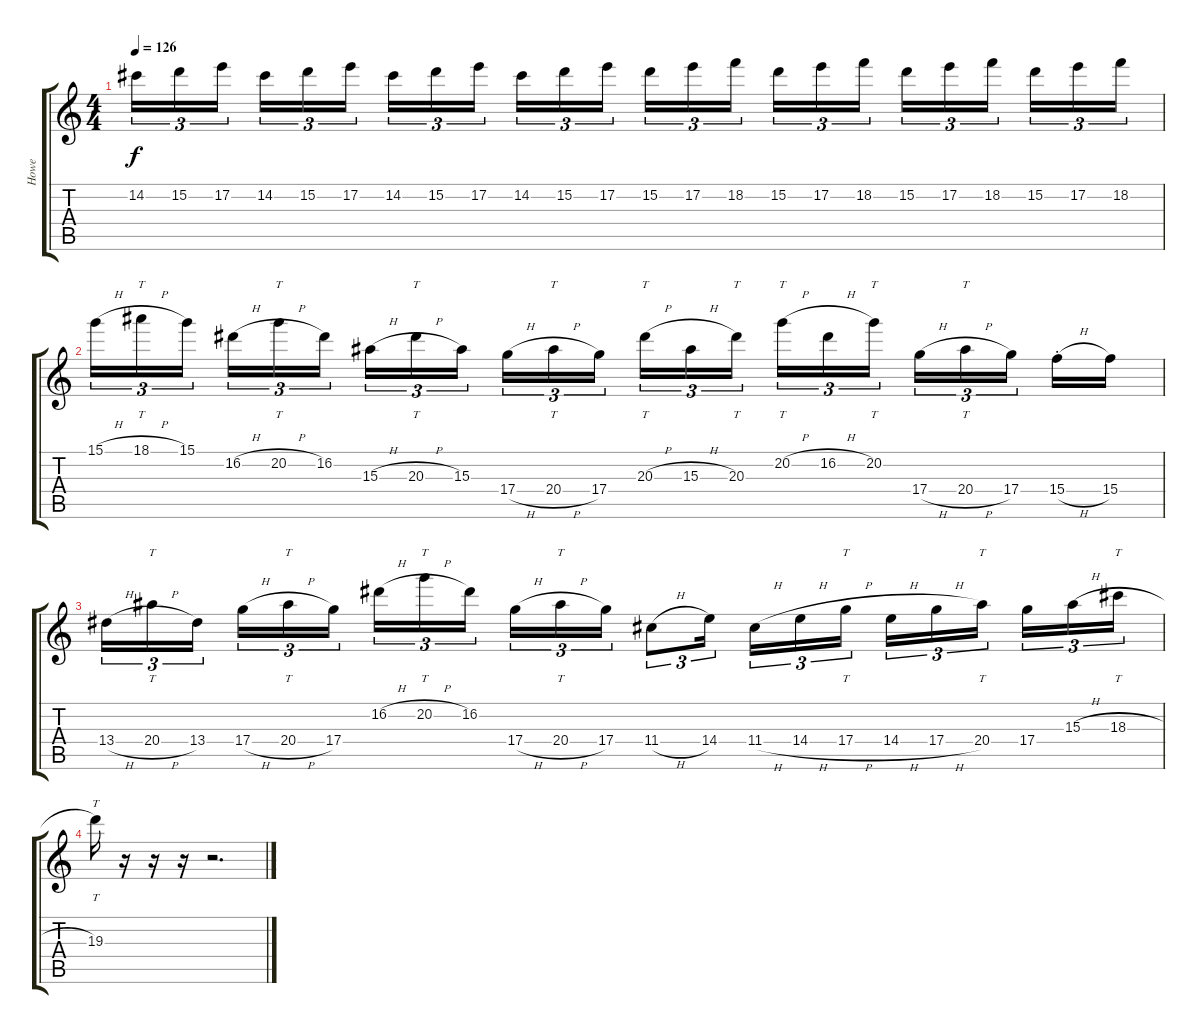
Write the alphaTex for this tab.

\track ("Howe" "Howe") {instrument overdrivenguitar}
\staff {score tabs}
\tuning (E4 B3 G3 D3 A2 E2) {hide}
\ts (4 4)
\tempo 126
\clef g2
\ks c
14.2.16{tu (3 2) dy f} 15.2.16{tu (3 2)} 17.2.16{tu (3 2) beam splitsecondary} 14.2.16{tu (3 2)} 15.2.16{tu (3 2)} 17.2.16{tu (3 2)} 14.2.16{tu (3 2)} 15.2.16{tu (3 2)} 17.2.16{tu (3 2) beam splitsecondary} 14.2.16{tu (3 2)} 15.2.16{tu (3 2)} 17.2.16{tu (3 2)} 15.2.16{tu (3 2)} 17.2.16{tu (3 2)} 18.2.16{tu (3 2) beam splitsecondary} 15.2.16{tu (3 2)} 17.2.16{tu (3 2)} 18.2.16{tu (3 2)} 15.2.16{tu (3 2)} 17.2.16{tu (3 2)} 18.2.16{tu (3 2) beam splitsecondary} 15.2.16{tu (3 2)} 17.2.16{tu (3 2)} 18.2.16{tu (3 2)} |
15.1{h}.16{tu (3 2)} 18.1{h}.16{tt tu (3 2)} 15.1.16{tu (3 2) beam splitsecondary} 16.2{h}.16{tu (3 2)} 20.2{h}.16{tt tu (3 2)} 16.2.16{tu (3 2)} 15.3{h}.16{tu (3 2)} 20.3{h}.16{tt tu (3 2)} 15.3.16{tu (3 2) beam splitsecondary} 17.4{h}.16{tu (3 2)} 20.4{h}.16{tt tu (3 2)} 17.4.16{tu (3 2)} 20.3{h}.16{tt tu (3 2)} 15.3{h}.16{tu (3 2)} 20.3.16{tt tu (3 2) beam splitsecondary} 20.2{h}.16{tt tu (3 2)} 16.2{h}.16{tu (3 2)} 20.2.16{tt tu (3 2)} 17.4{h}.16{tu (3 2)} 20.4{h}.16{tt tu (3 2)} 17.4.16{tu (3 2) beam splitsecondary} 15.4{h st}.16 15.4.16 |
13.4{h}.16{tu (3 2)} 20.4{h}.16{tt tu (3 2)} 13.4.16{tu (3 2) beam splitsecondary} 17.4{h}.16{tu (3 2)} 20.4{h}.16{tt tu (3 2)} 17.4.16{tu (3 2)} 16.2{h}.16{tu (3 2)} 20.2{h}.16{tt tu (3 2)} 16.2.16{tu (3 2) beam splitsecondary} 17.4{h}.16{tu (3 2)} 20.4{h}.16{tt tu (3 2)} 17.4.16{tu (3 2)} 11.4{h}.8{tu (3 2)} 14.4.16{tu (3 2) beam splitsecondary} 11.4{h}.16{tu (3 2)} 14.4{h}.16{tu (3 2)} 17.4{h}.16{tt tu (3 2)} 14.4{h}.16{tu (3 2)} 17.4{h}.16{tu (3 2)} 20.4.16{tt tu (3 2) beam splitsecondary} 17.4.16{tu (3 2)} 15.3{h}.16{tu (3 2)} 18.3{h}.16{tt tu (3 2)} |
19.3.16{tt} r.16 r.16 r.16 r.2{d}
